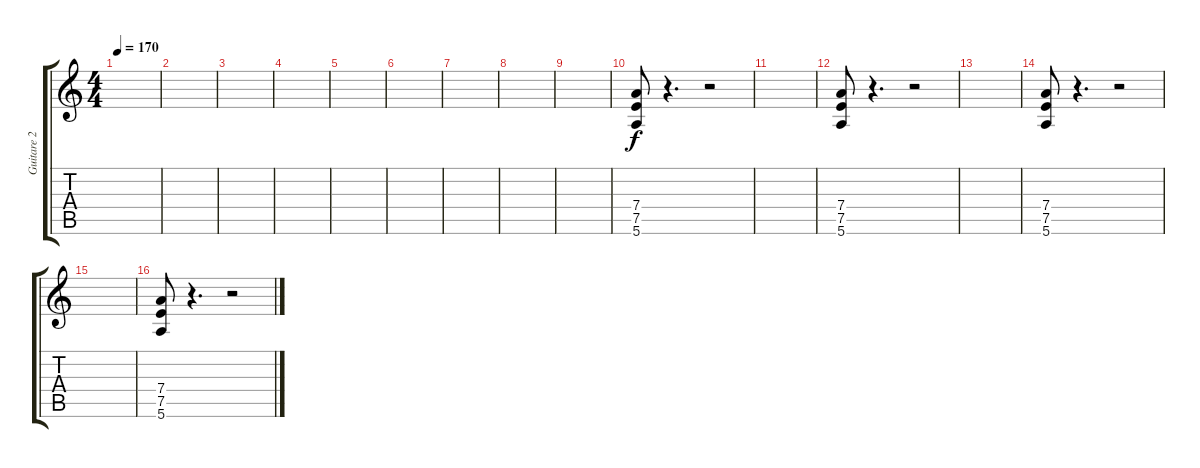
\track ("Guitare 2" "Guitare 2") {instrument overdrivenguitar}
\staff {score tabs}
\tuning (E4 B3 G3 D3 A2 E2) {hide}
\ts (4 4)
\tempo 170
\clef g2
\ks c
|
|
|
|
|
|
|
|
|
(7.4 7.5 5.6).8 r.4{d} r.2 |
|
(7.4 7.5 5.6).8 r.4{d} r.2 |
|
(7.4 7.5 5.6).8 r.4{d} r.2 |
|
(7.4 7.5 5.6).8 r.4{d} r.2
